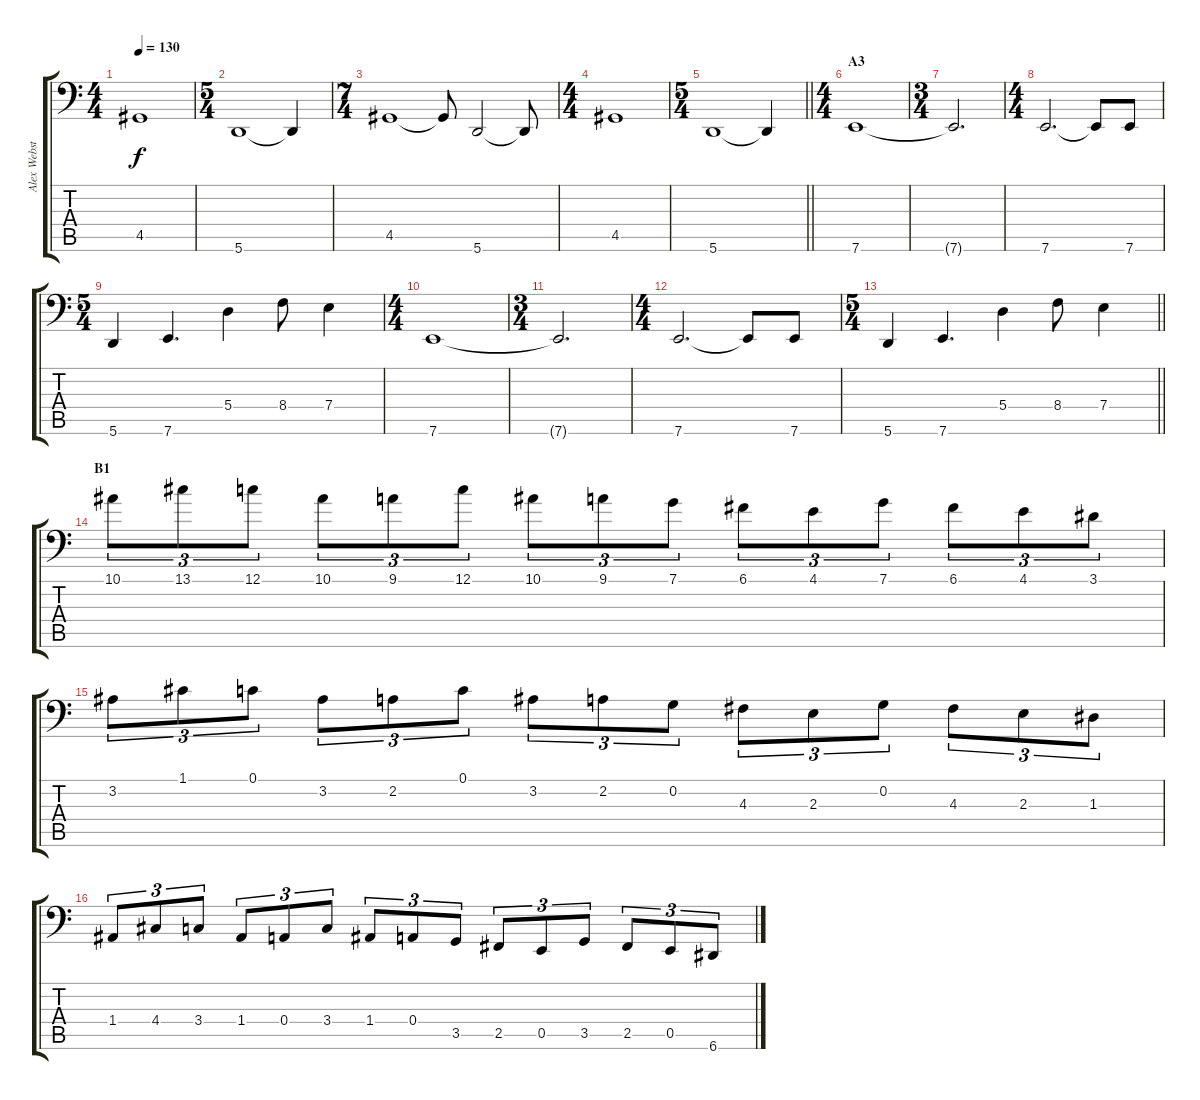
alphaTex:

\track ("Alex Webster" "Alex Webst") {instrument fretlessbass}
\staff {score tabs}
\tuning (C3 G2 D2 A1 E1 A0) {hide}
\ts (4 4)
\tempo 130
\clef f4
\ks c
4.5.1{dy f} |
\ts (5 4)
5.6.1 5.6{t}.4 |
\ts (7 4)
4.5.1 4.5{t}.8 5.6.2 5.6{t}.8 |
\ts (4 4)
4.5.1 |
\ts (5 4)
\barLineRight lightlight
5.6.1 5.6{t}.4 |
\ts (4 4)
\section ("" "A3")
7.6.1 |
\ts (3 4)
7.6{t}.2{d} |
\ts (4 4)
7.6.2{d} 7.6{t}.8 7.6.8 |
\ts (5 4)
5.6.4 7.6.4{d} 5.4.4 8.4.8 7.4.4 |
\ts (4 4)
7.6.1 |
\ts (3 4)
7.6{t}.2{d} |
\ts (4 4)
7.6.2{d} 7.6{t}.8 7.6.8 |
\ts (5 4)
\barLineRight lightlight
5.6.4 7.6.4{d} 5.4.4 8.4.8 7.4.4 |
\section ("" "B1")
10.1.8{tu (3 2)} 13.1.8{tu (3 2)} 12.1.8{tu (3 2)} 10.1.8{tu (3 2)} 9.1.8{tu (3 2)} 12.1.8{tu (3 2)} 10.1.8{tu (3 2)} 9.1.8{tu (3 2)} 7.1.8{tu (3 2)} 6.1.8{tu (3 2)} 4.1.8{tu (3 2)} 7.1.8{tu (3 2)} 6.1.8{tu (3 2)} 4.1.8{tu (3 2)} 3.1.8{tu (3 2)} |
3.2.8{tu (3 2)} 1.1.8{tu (3 2)} 0.1.8{tu (3 2)} 3.2.8{tu (3 2)} 2.2.8{tu (3 2)} 0.1.8{tu (3 2)} 3.2.8{tu (3 2)} 2.2.8{tu (3 2)} 0.2.8{tu (3 2)} 4.3.8{tu (3 2)} 2.3.8{tu (3 2)} 0.2.8{tu (3 2)} 4.3.8{tu (3 2)} 2.3.8{tu (3 2)} 1.3.8{tu (3 2)} |
1.4.8{tu (3 2)} 4.4.8{tu (3 2)} 3.4.8{tu (3 2)} 1.4.8{tu (3 2)} 0.4.8{tu (3 2)} 3.4.8{tu (3 2)} 1.4.8{tu (3 2)} 0.4.8{tu (3 2)} 3.5.8{tu (3 2)} 2.5.8{tu (3 2)} 0.5.8{tu (3 2)} 3.5.8{tu (3 2)} 2.5.8{tu (3 2)} 0.5.8{tu (3 2)} 6.6.8{tu (3 2)}
